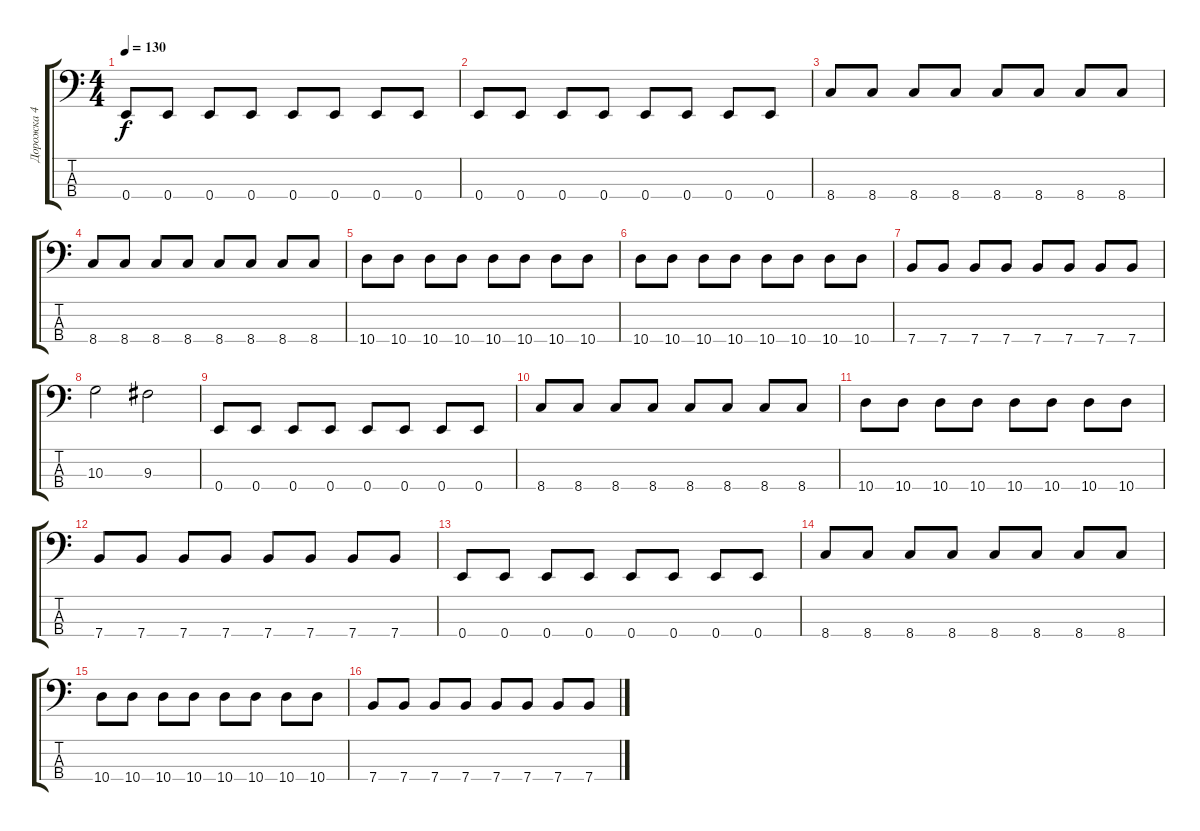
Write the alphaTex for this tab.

\track ("Дорожка 4" "Дорожка 4") {instrument electricbassfinger}
\staff {score tabs}
\tuning (G2 D2 A1 E1) {hide}
\ts (4 4)
\tempo 130
\clef f4
\ks c
0.4.8{dy f} 0.4.8 0.4.8 0.4.8 0.4.8 0.4.8 0.4.8 0.4.8 |
0.4.8 0.4.8 0.4.8 0.4.8 0.4.8 0.4.8 0.4.8 0.4.8 |
8.4.8 8.4.8 8.4.8 8.4.8 8.4.8 8.4.8 8.4.8 8.4.8 |
8.4.8 8.4.8 8.4.8 8.4.8 8.4.8 8.4.8 8.4.8 8.4.8 |
10.4.8 10.4.8 10.4.8 10.4.8 10.4.8 10.4.8 10.4.8 10.4.8 |
10.4.8 10.4.8 10.4.8 10.4.8 10.4.8 10.4.8 10.4.8 10.4.8 |
7.4.8 7.4.8 7.4.8 7.4.8 7.4.8 7.4.8 7.4.8 7.4.8 |
10.3.2 9.3.2 |
0.4.8 0.4.8 0.4.8 0.4.8 0.4.8 0.4.8 0.4.8 0.4.8 |
8.4.8 8.4.8 8.4.8 8.4.8 8.4.8 8.4.8 8.4.8 8.4.8 |
10.4.8 10.4.8 10.4.8 10.4.8 10.4.8 10.4.8 10.4.8 10.4.8 |
7.4.8 7.4.8 7.4.8 7.4.8 7.4.8 7.4.8 7.4.8 7.4.8 |
0.4.8 0.4.8 0.4.8 0.4.8 0.4.8 0.4.8 0.4.8 0.4.8 |
8.4.8 8.4.8 8.4.8 8.4.8 8.4.8 8.4.8 8.4.8 8.4.8 |
10.4.8 10.4.8 10.4.8 10.4.8 10.4.8 10.4.8 10.4.8 10.4.8 |
7.4.8 7.4.8 7.4.8 7.4.8 7.4.8 7.4.8 7.4.8 7.4.8
